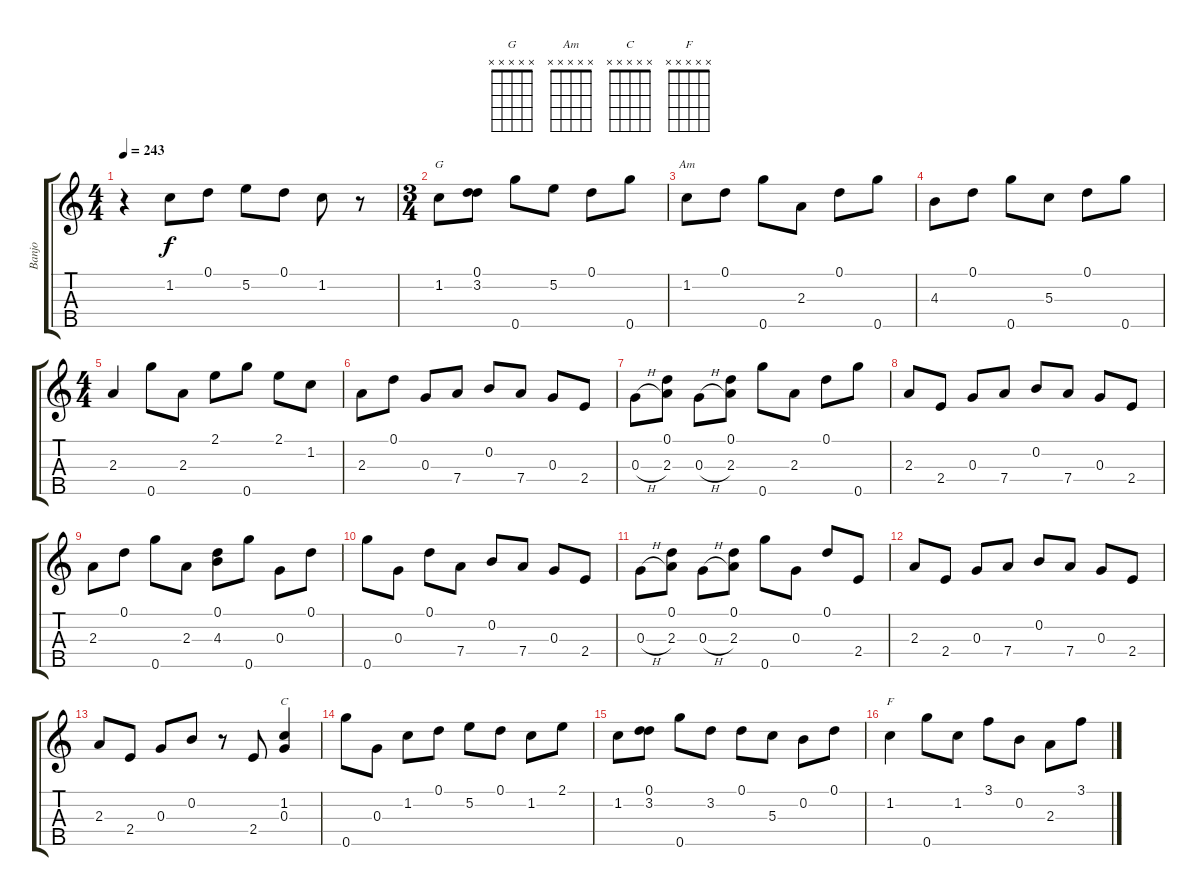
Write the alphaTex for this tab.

\track ("Banjo" "Banjo") {instrument banjo}
\staff {score tabs}
\tuning (D4 B3 G3 D3 G4) {hide}
\displaytranspose 12
\chord ("G" x x x x x)
\chord ("Am" x x x x x)
\chord ("C" x x x x x)
\chord ("F" x x x x x)
\ts (4 4)
\tempo 243
\clef g2
\ks c
r.4{dy f instrument banjo} 1.2.8 0.1.8 5.2.8 0.1.8 1.2.8 r.8 |
\ts (3 4)
1.2.8{ch "G"} (0.1 3.2).8 0.5.8 5.2.8 0.1.8 0.5.8 |
1.2.8{ch "Am"} 0.1.8 0.5.8 2.3.8 0.1.8 0.5.8 |
4.3.8 0.1.8 0.5.8 5.3.8 0.1.8 0.5.8 |
\ts (4 4)
2.3.4 0.5.8 2.3.8 2.1.8 0.5.8 2.1.8 1.2.8 |
2.3.8 0.1.8 0.3.8 7.4.8 0.2.8 7.4.8 0.3.8 2.4.8 |
0.3{h}.8 (0.1 2.3).8 0.3{h}.8 (0.1 2.3).8 0.5.8 2.3.8 0.1.8 0.5.8 |
2.3.8 2.4.8 0.3.8 7.4.8 0.2.8 7.4.8 0.3.8 2.4.8 |
2.3.8 0.1.8 0.5.8 2.3.8 (0.1 4.3).8 0.5.8 0.3.8 0.1.8 |
0.5.8 0.3.8 0.1.8 7.4.8 0.2.8 7.4.8 0.3.8 2.4.8 |
0.3{h}.8 (0.1 2.3).8 0.3{h}.8 (0.1 2.3).8 0.5.8 0.3.8 0.1.8 2.4.8 |
2.3.8 2.4.8 0.3.8 7.4.8 0.2.8 7.4.8 0.3.8 2.4.8 |
2.3.8 2.4.8 0.3.8 0.2.8 r.8 2.4.8 (1.2 0.3).4{ch "C"} |
0.5.8 0.3.8 1.2.8 0.1.8 5.2.8 0.1.8 1.2.8 2.1.8 |
1.2.8 (0.1 3.2).8 0.5.8 3.2.8 0.1.8 5.3.8 0.2.8 0.1.8 |
1.2.4{ch "F"} 0.5.8 1.2.8 3.1.8 0.2.8 2.3.8 3.1.8
